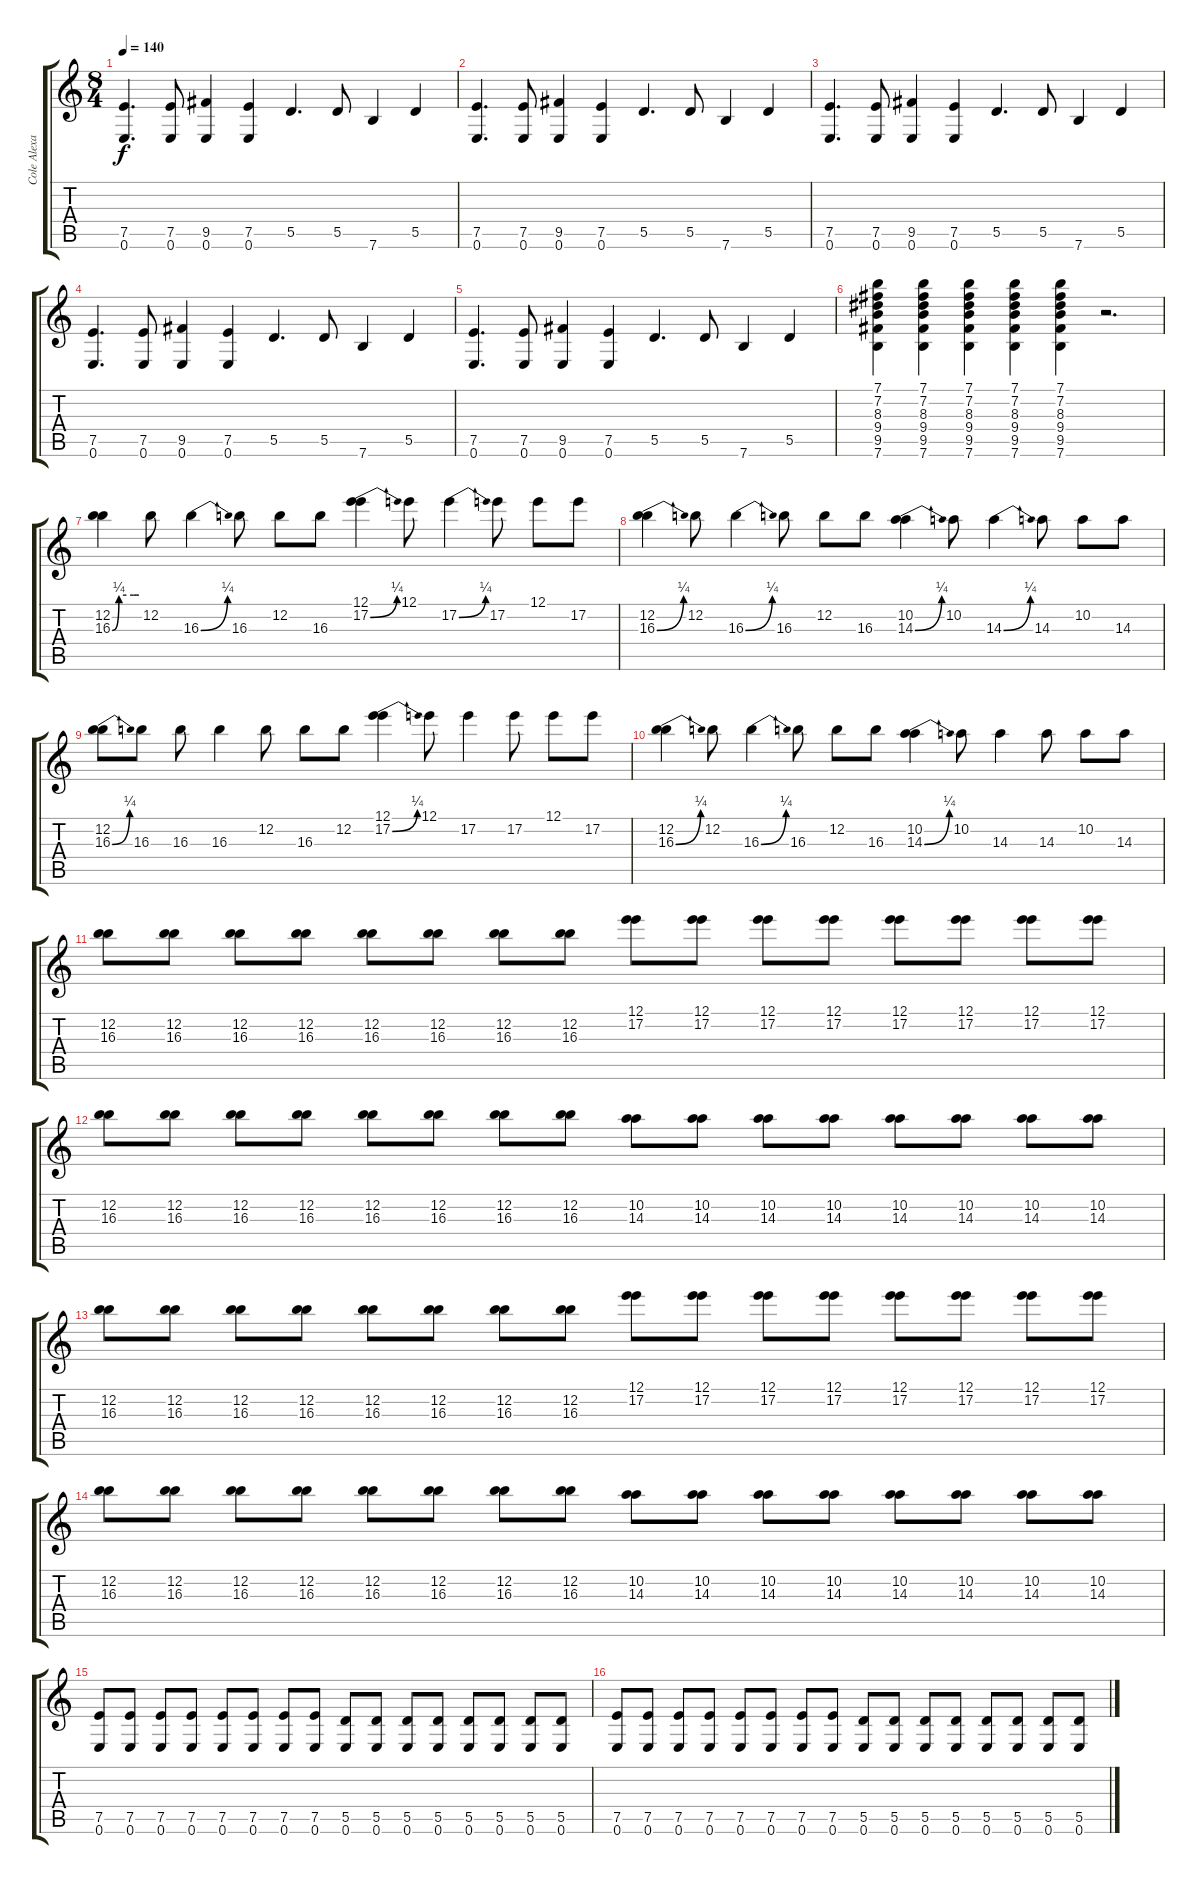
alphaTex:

\track ("Cole Alexander" "Cole Alexa") {instrument distortionguitar}
\staff {score tabs}
\tuning (E4 B3 G3 D3 A2 E2) {hide}
\ts (8 4)
\tempo 140
\clef g2
\ks c
(7.5 0.6).4{d dy f} (7.5 0.6).8 (9.5 0.6).4 (7.5 0.6).4 5.5.4{d} 5.5.8 7.6.4 5.5.4 |
(7.5 0.6).4{d} (7.5 0.6).8 (9.5 0.6).4 (7.5 0.6).4 5.5.4{d} 5.5.8 7.6.4 5.5.4 |
(7.5 0.6).4{d} (7.5 0.6).8 (9.5 0.6).4 (7.5 0.6).4 5.5.4{d} 5.5.8 7.6.4 5.5.4 |
(7.5 0.6).4{d} (7.5 0.6).8 (9.5 0.6).4 (7.5 0.6).4 5.5.4{d} 5.5.8 7.6.4 5.5.4 |
(7.5 0.6).4{d} (7.5 0.6).8 (9.5 0.6).4 (7.5 0.6).4 5.5.4{d} 5.5.8 7.6.4 5.5.4 |
(7.1 7.2 8.3 9.4 9.5 7.6).4 (7.1 7.2 8.3 9.4 9.5 7.6).4 (7.1 7.2 8.3 9.4 9.5 7.6).4 (7.1 7.2 8.3 9.4 9.5 7.6).4 (7.1 7.2 8.3 9.4 9.5 7.6).4 r.2{d} |
(12.2 16.3{be (custom 0 0 15 1 48 1 51 1 55 1 58 1 60 1)}).4 12.2.8 16.3{be (bend 0 0 60 1)}.4 16.3.8 12.2.8 16.3.8 (12.1 17.2{be (bend 0 0 60 1)}).4 12.1.8 17.2{be (bend 0 0 60 1)}.4 17.2.8 12.1.8 17.2.8 |
(12.2 16.3{be (bend 0 0 60 1)}).4 12.2.8 16.3{be (bend 0 0 60 1)}.4 16.3.8 12.2.8 16.3.8 (10.2 14.3{be (bend 0 0 60 1)}).4 10.2.8 14.3{be (bend 0 0 60 1)}.4 14.3.8 10.2.8 14.3.8 |
(12.2 16.3{be (bend 0 0 60 1)}).8 16.3.8 16.3.8 16.3.4 12.2.8 16.3.8 12.2.8 (12.1 17.2{be (bend 0 0 60 1)}).4 12.1.8 17.2.4 17.2.8 12.1.8 17.2.8 |
(12.2 16.3{be (bend 0 0 60 1)}).4 12.2.8 16.3{be (bend 0 0 60 1)}.4 16.3.8 12.2.8 16.3.8 (10.2 14.3{be (bend 0 0 60 1)}).4 10.2.8 14.3.4 14.3.8 10.2.8 14.3.8 |
(12.2 16.3).8 (12.2 16.3).8 (12.2 16.3).8 (12.2 16.3).8 (12.2 16.3).8 (12.2 16.3).8 (12.2 16.3).8 (12.2 16.3).8 (12.1 17.2).8 (12.1 17.2).8 (12.1 17.2).8 (12.1 17.2).8 (12.1 17.2).8 (12.1 17.2).8 (12.1 17.2).8 (12.1 17.2).8 |
(12.2 16.3).8 (12.2 16.3).8 (12.2 16.3).8 (12.2 16.3).8 (12.2 16.3).8 (12.2 16.3).8 (12.2 16.3).8 (12.2 16.3).8 (10.2 14.3).8 (10.2 14.3).8 (10.2 14.3).8 (10.2 14.3).8 (10.2 14.3).8 (10.2 14.3).8 (10.2 14.3).8 (10.2 14.3).8 |
(12.2 16.3).8 (12.2 16.3).8 (12.2 16.3).8 (12.2 16.3).8 (12.2 16.3).8 (12.2 16.3).8 (12.2 16.3).8 (12.2 16.3).8 (12.1 17.2).8 (12.1 17.2).8 (12.1 17.2).8 (12.1 17.2).8 (12.1 17.2).8 (12.1 17.2).8 (12.1 17.2).8 (12.1 17.2).8 |
(12.2 16.3).8 (12.2 16.3).8 (12.2 16.3).8 (12.2 16.3).8 (12.2 16.3).8 (12.2 16.3).8 (12.2 16.3).8 (12.2 16.3).8 (10.2 14.3).8 (10.2 14.3).8 (10.2 14.3).8 (10.2 14.3).8 (10.2 14.3).8 (10.2 14.3).8 (10.2 14.3).8 (10.2 14.3).8 |
(7.5 0.6).8 (7.5 0.6).8 (7.5 0.6).8 (7.5 0.6).8 (7.5 0.6).8 (7.5 0.6).8 (7.5 0.6).8 (7.5 0.6).8 (5.5 0.6).8 (5.5 0.6).8 (5.5 0.6).8 (5.5 0.6).8 (5.5 0.6).8 (5.5 0.6).8 (5.5 0.6).8 (5.5 0.6).8 |
(7.5 0.6).8 (7.5 0.6).8 (7.5 0.6).8 (7.5 0.6).8 (7.5 0.6).8 (7.5 0.6).8 (7.5 0.6).8 (7.5 0.6).8 (5.5 0.6).8 (5.5 0.6).8 (5.5 0.6).8 (5.5 0.6).8 (5.5 0.6).8 (5.5 0.6).8 (5.5 0.6).8 (5.5 0.6).8
